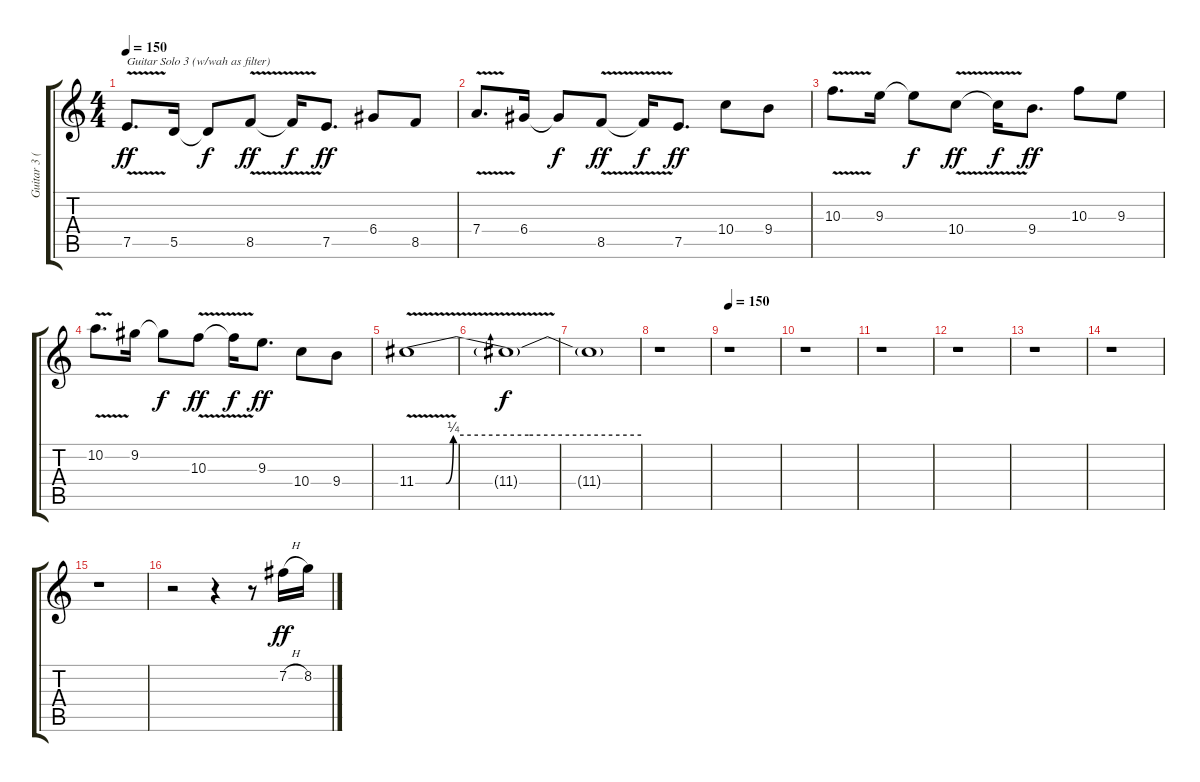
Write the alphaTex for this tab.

\track ("Guitar 3 (Dave Mustaine's Solos)" "Guitar 3 (") {instrument distortionguitar}
\staff {score tabs}
\tuning (E4 B3 G3 D3 A2 E2) {hide}
\ts (4 4)
\tempo 150
\clef g2
\ks c
7.5{v}.8{d txt "Guitar Solo 3 (w/wah as filter)" dy ff} 5.5.16 5.5{t}.8{dy f} 8.5{v}.8{dy ff} 8.5{t}.16{dy f} 7.5.8{d dy ff} 6.4.8 8.5.8 |
7.4{v}.8{d} 6.4.16 6.4{t}.8{dy f} 8.5{v}.8{dy ff} 8.5{t}.16{dy f} 7.5.8{d dy ff} 10.4.8 9.4.8 |
10.3{v}.8{d} 9.3.16 9.3{t}.8{dy f} 10.4{v}.8{dy ff} 10.4{t}.16{dy f} 9.4.8{d dy ff} 10.3.8 9.3.8 |
10.2{v}.8{d} 9.2.16 9.2{t}.8{dy f} 10.3{v}.8{dy ff} 10.3{t}.16{dy f} 9.3.8{d dy ff} 10.4.8 9.4.8 |
11.4{be (custom 0 0 8 0 10 1 30 1 60 1) v}.1 |
11.4{t}.1{dy f} |
11.4{t}.1 |
r.1 |
\tempo 150
r.1 |
r.1 |
r.1 |
r.1 |
r.1 |
r.1 |
r.1 |
r.2 r.4 r.8 7.2{h}.16{dy ff} 8.2.16
